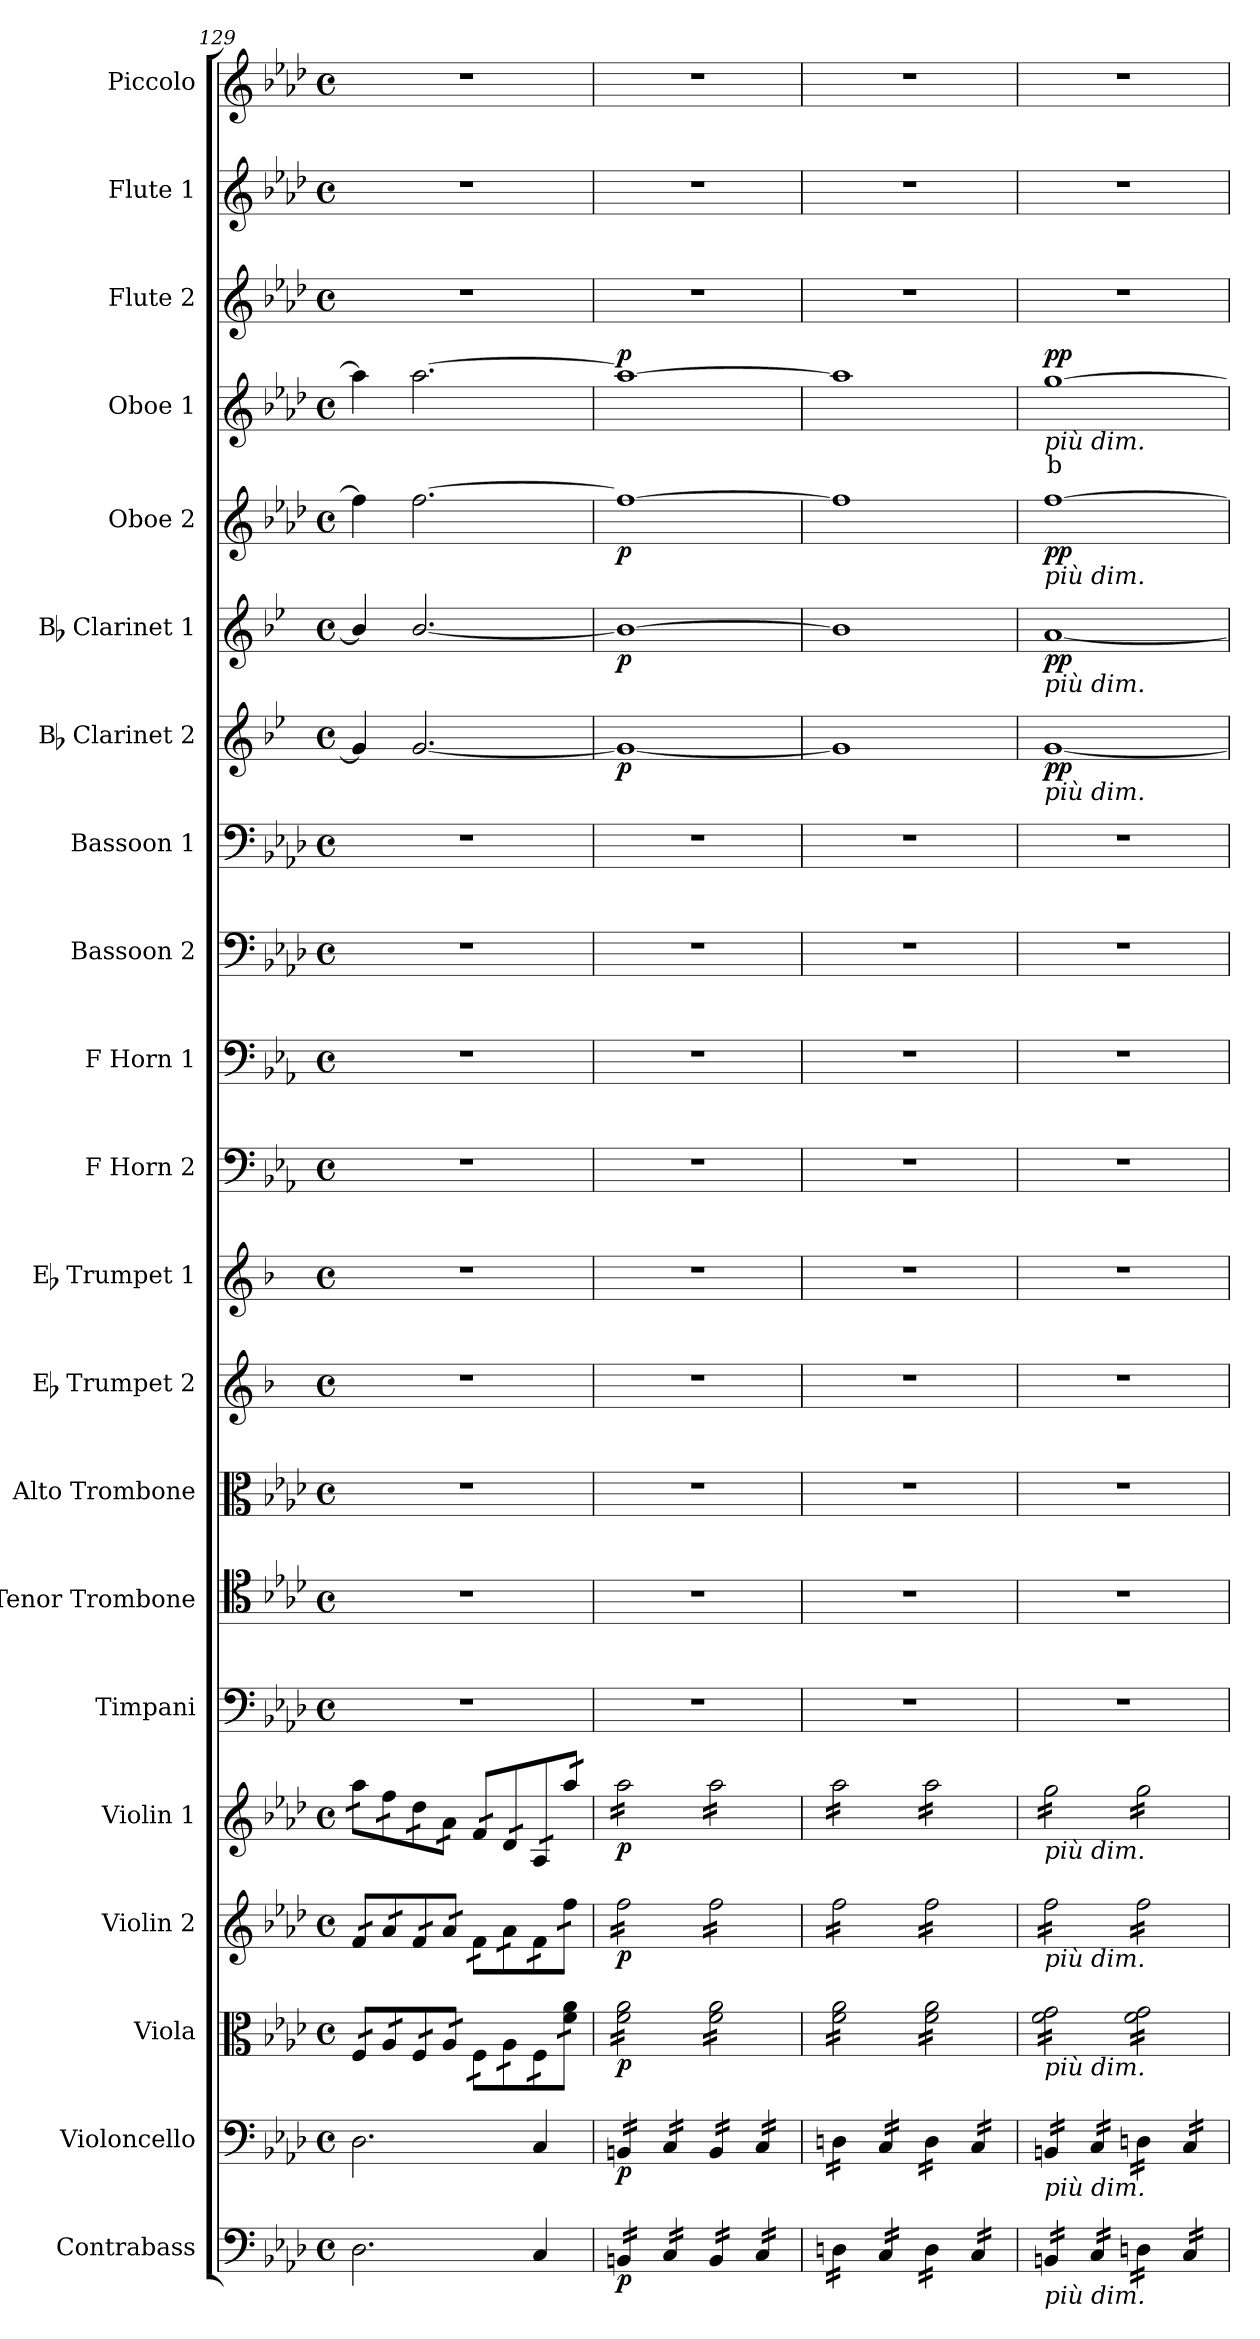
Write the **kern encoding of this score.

**kern	**dynam	**kern	**dynam	**kern	**dynam	**kern	**dynam	**kern	**dynam	**kern	**kern	**kern	**kern	**kern	**kern	**kern	**kern	**kern	**kern	**dynam	**kern	**dynam	**kern	**dynam	**kern	**text	**dynam	**kern	**kern	**kern
*part21	*part21	*part20	*part20	*part19	*part19	*part18	*part18	*part17	*part17	*part16	*part15	*part14	*part13	*part12	*part11	*part10	*part9	*part8	*part7	*part7	*part6	*part6	*part5	*part5	*part4	*part4	*part4	*part3	*part2	*part1
*staff21	*staff21	*staff20	*staff20	*staff19	*staff19	*staff18	*staff18	*staff17	*staff17	*staff16	*staff15	*staff14	*staff13	*staff12	*staff11	*staff10	*staff9	*staff8	*staff7	*staff7	*staff6	*staff6	*staff5	*staff5	*staff4	*staff4	*staff4	*staff3	*staff2	*staff1
*I"Contrabass	*	*I"Violoncello	*	*I"Viola	*	*I"Violin 2	*	*I"Violin 1	*	*I"Timpani	*I"Tenor Trombone	*I"Alto Trombone	*I"Eb Trumpet 2	*I"Eb Trumpet 1	*I"F Horn 2	*I"F Horn 1	*I"Bassoon 2	*I"Bassoon 1	*I"Bb Clarinet 2	*	*I"Bb Clarinet 1	*	*I"Oboe 2	*	*I"Oboe 1	*	*	*I"Flute 2	*I"Flute 1	*I"Piccolo
*I'Cb	*	*I'Vc	*	*I'Vla	*	*I'Vln 2	*	*I'Vln 1	*	*I'Timp	*I'T Trb	*I'A Trb	*I'Tpt 2	*I'Tpt 1	*I'Hn 2	*I'Hn 1	*I'Bsn 2	*I'Bsn 1	*I'Cl 2	*	*I'Cl 1	*	*I'Ob 2	*	*I'Ob 1	*	*	*I'Fl 2	*I'Fl 1	*I'Picc
*clefF4	*	*clefF4	*	*clefC3	*	*clefG2	*	*clefG2	*	*clefF4	*clefC4	*clefC3	*clefG2	*clefG2	*clefF4	*clefF4	*clefF4	*clefF4	*clefG2	*	*clefG2	*	*clefG2	*	*clefG2	*	*	*clefG2	*clefG2	*clefG2
*ITrd7c12	*	*	*	*	*	*	*	*	*	*	*	*	*ITrd-2c-3	*ITrd-2c-3	*ITrd4c7	*ITrd4c7	*	*	*ITrd1c2	*	*ITrd1c2	*	*	*	*	*	*	*	*	*ITrd-7c-12
*k[b-e-a-d-]	*	*k[b-e-a-d-]	*	*k[b-e-a-d-]	*	*k[b-e-a-d-]	*	*k[b-e-a-d-]	*	*k[b-e-a-d-]	*k[b-e-a-d-]	*k[b-e-a-d-]	*k[b-e-a-d-]	*k[b-e-a-d-]	*k[b-e-a-d-]	*k[b-e-a-d-]	*k[b-e-a-d-]	*k[b-e-a-d-]	*k[b-e-a-d-]	*	*k[b-e-a-d-]	*	*k[b-e-a-d-]	*	*k[b-e-a-d-]	*	*	*k[b-e-a-d-]	*k[b-e-a-d-]	*k[b-e-a-d-]
*M4/4	*	*M4/4	*	*M4/4	*	*M4/4	*	*M4/4	*	*M4/4	*M4/4	*M4/4	*M4/4	*M4/4	*M4/4	*M4/4	*M4/4	*M4/4	*M4/4	*	*M4/4	*	*M4/4	*	*M4/4	*	*	*M4/4	*M4/4	*M4/4
*met(c)	*	*met(c)	*	*met(c)	*	*met(c)	*	*met(c)	*	*met(c)	*met(c)	*met(c)	*met(c)	*met(c)	*met(c)	*met(c)	*met(c)	*met(c)	*met(c)	*	*met(c)	*	*met(c)	*	*met(c)	*	*	*met(c)	*met(c)	*met(c)
=129	=129	=129	=129	=129	=129	=129	=129	=129	=129	=129	=129	=129	=129	=129	=129	=129	=129	=129	=129	=129	=129	=129	=129	=129	=129	=129	=129	=129	=129	=129
*	*	*	*	*tremolo	*	*	*	*	*	*	*	*	*	*	*	*	*	*	*	*	*	*	*	*	*	*	*	*	*	*
*	*	*	*	*	*	*tremolo	*	*	*	*	*	*	*	*	*	*	*	*	*	*	*	*	*	*	*	*	*	*	*	*
*	*	*	*	*	*	*	*	*tremolo	*	*	*	*	*	*	*	*	*	*	*	*	*	*	*	*	*	*	*	*	*	*
2.DD-\	.	2.D-\	.	16F/LL	.	16f/LL	.	16aa-\LL	.	1r	1r	1r	1r	1r	1r	1r	1r	1r	4f/]	.	4a-/]	.	4ff\]	.	4aa-\]	.	.	1r	1r	1r
.	.	.	.	16F/	.	16f/	.	16aa-\	.	.	.	.	.	.	.	.	.	.	.	.	.	.	.	.	.	.	.	.	.	.
.	.	.	.	16A-/	.	16a-/	.	16ff\	.	.	.	.	.	.	.	.	.	.	.	.	.	.	.	.	.	.	.	.	.	.
.	.	.	.	16A-/	.	16a-/	.	16ff\	.	.	.	.	.	.	.	.	.	.	.	.	.	.	.	.	.	.	.	.	.	.
.	.	.	.	16F/	.	16f/	.	16dd-\	.	.	.	.	.	.	.	.	.	.	[2.f/	.	[2.a-/	.	[2.ff\	.	[2.aa-\	.	.	.	.	.
.	.	.	.	16F/	.	16f/	.	16dd-\	.	.	.	.	.	.	.	.	.	.	.	.	.	.	.	.	.	.	.	.	.	.
.	.	.	.	16A-/	.	16a-/	.	16a-\	.	.	.	.	.	.	.	.	.	.	.	.	.	.	.	.	.	.	.	.	.	.
.	.	.	.	16A-/JJ	.	16a-/JJ	.	16a-\JJ	.	.	.	.	.	.	.	.	.	.	.	.	.	.	.	.	.	.	.	.	.	.
.	.	.	.	16F\LL	.	16f\LL	.	16f/LL	.	.	.	.	.	.	.	.	.	.	.	.	.	.	.	.	.	.	.	.	.	.
.	.	.	.	16F\	.	16f\	.	16f/	.	.	.	.	.	.	.	.	.	.	.	.	.	.	.	.	.	.	.	.	.	.
.	.	.	.	16A-\	.	16a-\	.	16d-/	.	.	.	.	.	.	.	.	.	.	.	.	.	.	.	.	.	.	.	.	.	.
.	.	.	.	16A-\	.	16a-\	.	16d-/	.	.	.	.	.	.	.	.	.	.	.	.	.	.	.	.	.	.	.	.	.	.
4CC/	.	4C/	.	16F\	.	16f\	.	16A-/	.	.	.	.	.	.	.	.	.	.	.	.	.	.	.	.	.	.	.	.	.	.
.	.	.	.	16F\	.	16f\	.	16A-/	.	.	.	.	.	.	.	.	.	.	.	.	.	.	.	.	.	.	.	.	.	.
.	.	.	.	16f\ 16a-\	.	16ff\	.	16aa-/	.	.	.	.	.	.	.	.	.	.	.	.	.	.	.	.	.	.	.	.	.	.
.	.	.	.	16f\ 16a-\JJ	.	16ff\JJ	.	16aa-/JJ	.	.	.	.	.	.	.	.	.	.	.	.	.	.	.	.	.	.	.	.	.	.
!!LO:PB:g=z
=130	=130	=130	=130	=130	=130	=130	=130	=130	=130	=130	=130	=130	=130	=130	=130	=130	=130	=130	=130	=130	=130	=130	=130	=130	=130	=130	=130	=130	=130	=130
!	!LO:DY:b	!	!LO:DY:b	!	!LO:DY:b	!	!LO:DY:b	!	!LO:DY:b	!	!	!	!	!	!	!	!	!	!	!LO:DY:b	!	!LO:DY:b	!	!LO:DY:b	!	!	!LO:DY:b	!	!	!
*tremolo	*	*	*	*	*	*	*	*	*	*	*	*	*	*	*	*	*	*	*	*	*	*	*	*	*	*	*	*	*	*
*	*	*tremolo	*	*	*	*	*	*	*	*	*	*	*	*	*	*	*	*	*	*	*	*	*	*	*	*	*	*	*	*
16BBBn/LL	p	16BBn/LL	p	16f\ 16a-\LL	p	16ff\LL	p	16aa-\LL	p	1r	1r	1r	1r	1r	1r	1r	1r	1r	1f_	p	1a-_	p	1ff_	p	1aa-_	.	p	1r	1r	1r
16BBBn/	.	16BBn/	.	16f\ 16a-\	.	16ff\	.	16aa-\	.	.	.	.	.	.	.	.	.	.	.	.	.	.	.	.	.	.	.	.	.	.
16BBBn/	.	16BBn/	.	16f\ 16a-\	.	16ff\	.	16aa-\	.	.	.	.	.	.	.	.	.	.	.	.	.	.	.	.	.	.	.	.	.	.
16BBBn/JJ	.	16BBn/JJ	.	16f\ 16a-\	.	16ff\	.	16aa-\	.	.	.	.	.	.	.	.	.	.	.	.	.	.	.	.	.	.	.	.	.	.
16CC/LL	.	16C/LL	.	16f\ 16a-\	.	16ff\	.	16aa-\	.	.	.	.	.	.	.	.	.	.	.	.	.	.	.	.	.	.	.	.	.	.
16CC/	.	16C/	.	16f\ 16a-\	.	16ff\	.	16aa-\	.	.	.	.	.	.	.	.	.	.	.	.	.	.	.	.	.	.	.	.	.	.
16CC/	.	16C/	.	16f\ 16a-\	.	16ff\	.	16aa-\	.	.	.	.	.	.	.	.	.	.	.	.	.	.	.	.	.	.	.	.	.	.
16CC/JJ	.	16C/JJ	.	16f\ 16a-\JJ	.	16ff\JJ	.	16aa-\JJ	.	.	.	.	.	.	.	.	.	.	.	.	.	.	.	.	.	.	.	.	.	.
16BBB/LL	.	16BB/LL	.	16f\ 16a-\LL	.	16ff\LL	.	16aa-\LL	.	.	.	.	.	.	.	.	.	.	.	.	.	.	.	.	.	.	.	.	.	.
16BBB/	.	16BB/	.	16f\ 16a-\	.	16ff\	.	16aa-\	.	.	.	.	.	.	.	.	.	.	.	.	.	.	.	.	.	.	.	.	.	.
16BBB/	.	16BB/	.	16f\ 16a-\	.	16ff\	.	16aa-\	.	.	.	.	.	.	.	.	.	.	.	.	.	.	.	.	.	.	.	.	.	.
16BBB/JJ	.	16BB/JJ	.	16f\ 16a-\	.	16ff\	.	16aa-\	.	.	.	.	.	.	.	.	.	.	.	.	.	.	.	.	.	.	.	.	.	.
16CC/LL	.	16C/LL	.	16f\ 16a-\	.	16ff\	.	16aa-\	.	.	.	.	.	.	.	.	.	.	.	.	.	.	.	.	.	.	.	.	.	.
16CC/	.	16C/	.	16f\ 16a-\	.	16ff\	.	16aa-\	.	.	.	.	.	.	.	.	.	.	.	.	.	.	.	.	.	.	.	.	.	.
16CC/	.	16C/	.	16f\ 16a-\	.	16ff\	.	16aa-\	.	.	.	.	.	.	.	.	.	.	.	.	.	.	.	.	.	.	.	.	.	.
16CC/JJ	.	16C/JJ	.	16f\ 16a-\JJ	.	16ff\JJ	.	16aa-\JJ	.	.	.	.	.	.	.	.	.	.	.	.	.	.	.	.	.	.	.	.	.	.
=131	=131	=131	=131	=131	=131	=131	=131	=131	=131	=131	=131	=131	=131	=131	=131	=131	=131	=131	=131	=131	=131	=131	=131	=131	=131	=131	=131	=131	=131	=131
16DDn\LL	.	16Dn\LL	.	16f\ 16a-\LL	.	16ff\LL	.	16aa-\LL	.	1r	1r	1r	1r	1r	1r	1r	1r	1r	1f]	.	1a-]	.	1ff]	.	1aa-]	.	.	1r	1r	1r
16DDn\	.	16Dn\	.	16f\ 16a-\	.	16ff\	.	16aa-\	.	.	.	.	.	.	.	.	.	.	.	.	.	.	.	.	.	.	.	.	.	.
16DDn\	.	16Dn\	.	16f\ 16a-\	.	16ff\	.	16aa-\	.	.	.	.	.	.	.	.	.	.	.	.	.	.	.	.	.	.	.	.	.	.
16DDn\JJ	.	16Dn\JJ	.	16f\ 16a-\	.	16ff\	.	16aa-\	.	.	.	.	.	.	.	.	.	.	.	.	.	.	.	.	.	.	.	.	.	.
16CC/LL	.	16C/LL	.	16f\ 16a-\	.	16ff\	.	16aa-\	.	.	.	.	.	.	.	.	.	.	.	.	.	.	.	.	.	.	.	.	.	.
16CC/	.	16C/	.	16f\ 16a-\	.	16ff\	.	16aa-\	.	.	.	.	.	.	.	.	.	.	.	.	.	.	.	.	.	.	.	.	.	.
16CC/	.	16C/	.	16f\ 16a-\	.	16ff\	.	16aa-\	.	.	.	.	.	.	.	.	.	.	.	.	.	.	.	.	.	.	.	.	.	.
16CC/JJ	.	16C/JJ	.	16f\ 16a-\JJ	.	16ff\JJ	.	16aa-\JJ	.	.	.	.	.	.	.	.	.	.	.	.	.	.	.	.	.	.	.	.	.	.
16DD\LL	.	16D\LL	.	16f\ 16a-\LL	.	16ff\LL	.	16aa-\LL	.	.	.	.	.	.	.	.	.	.	.	.	.	.	.	.	.	.	.	.	.	.
16DD\	.	16D\	.	16f\ 16a-\	.	16ff\	.	16aa-\	.	.	.	.	.	.	.	.	.	.	.	.	.	.	.	.	.	.	.	.	.	.
16DD\	.	16D\	.	16f\ 16a-\	.	16ff\	.	16aa-\	.	.	.	.	.	.	.	.	.	.	.	.	.	.	.	.	.	.	.	.	.	.
16DD\JJ	.	16D\JJ	.	16f\ 16a-\	.	16ff\	.	16aa-\	.	.	.	.	.	.	.	.	.	.	.	.	.	.	.	.	.	.	.	.	.	.
16CC/LL	.	16C/LL	.	16f\ 16a-\	.	16ff\	.	16aa-\	.	.	.	.	.	.	.	.	.	.	.	.	.	.	.	.	.	.	.	.	.	.
16CC/	.	16C/	.	16f\ 16a-\	.	16ff\	.	16aa-\	.	.	.	.	.	.	.	.	.	.	.	.	.	.	.	.	.	.	.	.	.	.
16CC/	.	16C/	.	16f\ 16a-\	.	16ff\	.	16aa-\	.	.	.	.	.	.	.	.	.	.	.	.	.	.	.	.	.	.	.	.	.	.
16CC/JJ	.	16C/JJ	.	16f\ 16a-\JJ	.	16ff\JJ	.	16aa-\JJ	.	.	.	.	.	.	.	.	.	.	.	.	.	.	.	.	.	.	.	.	.	.
=132	=132	=132	=132	=132	=132	=132	=132	=132	=132	=132	=132	=132	=132	=132	=132	=132	=132	=132	=132	=132	=132	=132	=132	=132	=132	=132	=132	=132	=132	=132
!	!	!	!	!	!	!	!	!	!	!	!	!	!	!	!	!	!	!	!	!	!	!	!	!	!LO:TX:b:i:t=più dim.	!	!	!	!	!
!	!	!	!	!	!	!	!	!	!	!	!	!	!	!	!	!	!	!	!	!	!	!	!LO:TX:b:i:t=più dim.	!	!	!	!	!	!	!
!	!	!	!	!	!	!	!	!	!	!	!	!	!	!	!	!	!	!	!	!	!LO:TX:b:i:t=più dim.	!	!	!	!	!	!	!	!	!
!	!	!	!	!	!	!	!	!	!	!	!	!	!	!	!	!	!	!	!LO:TX:b:i:t=più dim.	!	!	!	!	!	!	!	!	!	!	!
!	!	!	!	!	!	!	!	!LO:TX:b:i:t=più dim.	!	!	!	!	!	!	!	!	!	!	!	!	!	!	!	!	!	!	!	!	!	!
!	!	!	!	!	!	!LO:TX:b:i:t=più dim.	!	!	!	!	!	!	!	!	!	!	!	!	!	!	!	!	!	!	!	!	!	!	!	!
!	!	!	!	!LO:TX:b:i:t=più dim.	!	!	!	!	!	!	!	!	!	!	!	!	!	!	!	!	!	!	!	!	!	!	!	!	!	!
!	!	!LO:TX:b:i:t=più dim.	!	!	!	!	!	!	!	!	!	!	!	!	!	!	!	!	!	!	!	!	!	!	!	!	!	!	!	!
!LO:TX:b:i:t=più dim.	!	!	!	!	!	!	!	!	!	!	!	!	!	!	!	!	!	!	!	!	!	!	!	!	!	!	!	!	!	!
!	!	!	!	!	!	!	!	!	!	!	!	!	!	!	!	!	!	!	!	!LO:DY:b	!	!LO:DY:b	!	!LO:DY:b	!	!LO:LY:b:color=#FF0000	!LO:DY:b	!	!	!
16BBBn/LL	.	16BBn/LL	.	16f\ 16g\LL	.	16ff\LL	.	16gg\LL	.	1r	1r	1r	1r	1r	1r	1r	1r	1r	[1f	pp	[1g	pp	[1ff	pp	[1gg	b	pp	1r	1r	1r
16BBBn/	.	16BBn/	.	16f\ 16g\	.	16ff\	.	16gg\	.	.	.	.	.	.	.	.	.	.	.	.	.	.	.	.	.	.	.	.	.	.
16BBBn/	.	16BBn/	.	16f\ 16g\	.	16ff\	.	16gg\	.	.	.	.	.	.	.	.	.	.	.	.	.	.	.	.	.	.	.	.	.	.
16BBBn/JJ	.	16BBn/JJ	.	16f\ 16g\	.	16ff\	.	16gg\	.	.	.	.	.	.	.	.	.	.	.	.	.	.	.	.	.	.	.	.	.	.
16CC/LL	.	16C/LL	.	16f\ 16g\	.	16ff\	.	16gg\	.	.	.	.	.	.	.	.	.	.	.	.	.	.	.	.	.	.	.	.	.	.
16CC/	.	16C/	.	16f\ 16g\	.	16ff\	.	16gg\	.	.	.	.	.	.	.	.	.	.	.	.	.	.	.	.	.	.	.	.	.	.
16CC/	.	16C/	.	16f\ 16g\	.	16ff\	.	16gg\	.	.	.	.	.	.	.	.	.	.	.	.	.	.	.	.	.	.	.	.	.	.
16CC/JJ	.	16C/JJ	.	16f\ 16g\JJ	.	16ff\JJ	.	16gg\JJ	.	.	.	.	.	.	.	.	.	.	.	.	.	.	.	.	.	.	.	.	.	.
16DDn\LL	.	16Dn\LL	.	16f\ 16g\LL	.	16ff\LL	.	16gg\LL	.	.	.	.	.	.	.	.	.	.	.	.	.	.	.	.	.	.	.	.	.	.
16DDn\	.	16Dn\	.	16f\ 16g\	.	16ff\	.	16gg\	.	.	.	.	.	.	.	.	.	.	.	.	.	.	.	.	.	.	.	.	.	.
16DDn\	.	16Dn\	.	16f\ 16g\	.	16ff\	.	16gg\	.	.	.	.	.	.	.	.	.	.	.	.	.	.	.	.	.	.	.	.	.	.
16DDn\JJ	.	16Dn\JJ	.	16f\ 16g\	.	16ff\	.	16gg\	.	.	.	.	.	.	.	.	.	.	.	.	.	.	.	.	.	.	.	.	.	.
16CC/LL	.	16C/LL	.	16f\ 16g\	.	16ff\	.	16gg\	.	.	.	.	.	.	.	.	.	.	.	.	.	.	.	.	.	.	.	.	.	.
16CC/	.	16C/	.	16f\ 16g\	.	16ff\	.	16gg\	.	.	.	.	.	.	.	.	.	.	.	.	.	.	.	.	.	.	.	.	.	.
16CC/	.	16C/	.	16f\ 16g\	.	16ff\	.	16gg\	.	.	.	.	.	.	.	.	.	.	.	.	.	.	.	.	.	.	.	.	.	.
16CC/JJ	.	16C/JJ	.	16f\ 16g\JJ	.	16ff\JJ	.	16gg\JJ	.	.	.	.	.	.	.	.	.	.	.	.	.	.	.	.	.	.	.	.	.	.
*	*	*	*	*	*	*	*	*Xtremolo	*	*	*	*	*	*	*	*	*	*	*	*	*	*	*	*	*	*	*	*	*	*
*	*	*	*	*	*	*Xtremolo	*	*	*	*	*	*	*	*	*	*	*	*	*	*	*	*	*	*	*	*	*	*	*	*
*	*	*	*	*Xtremolo	*	*	*	*	*	*	*	*	*	*	*	*	*	*	*	*	*	*	*	*	*	*	*	*	*	*
*	*	*Xtremolo	*	*	*	*	*	*	*	*	*	*	*	*	*	*	*	*	*	*	*	*	*	*	*	*	*	*	*	*
*Xtremolo	*	*	*	*	*	*	*	*	*	*	*	*	*	*	*	*	*	*	*	*	*	*	*	*	*	*	*	*	*	*
=	=	=	=	=	=	=	=	=	=	=	=	=	=	=	=	=	=	=	=	=	=	=	=	=	=	=	=	=	=	=
*-	*-	*-	*-	*-	*-	*-	*-	*-	*-	*-	*-	*-	*-	*-	*-	*-	*-	*-	*-	*-	*-	*-	*-	*-	*-	*-	*-	*-	*-	*-
